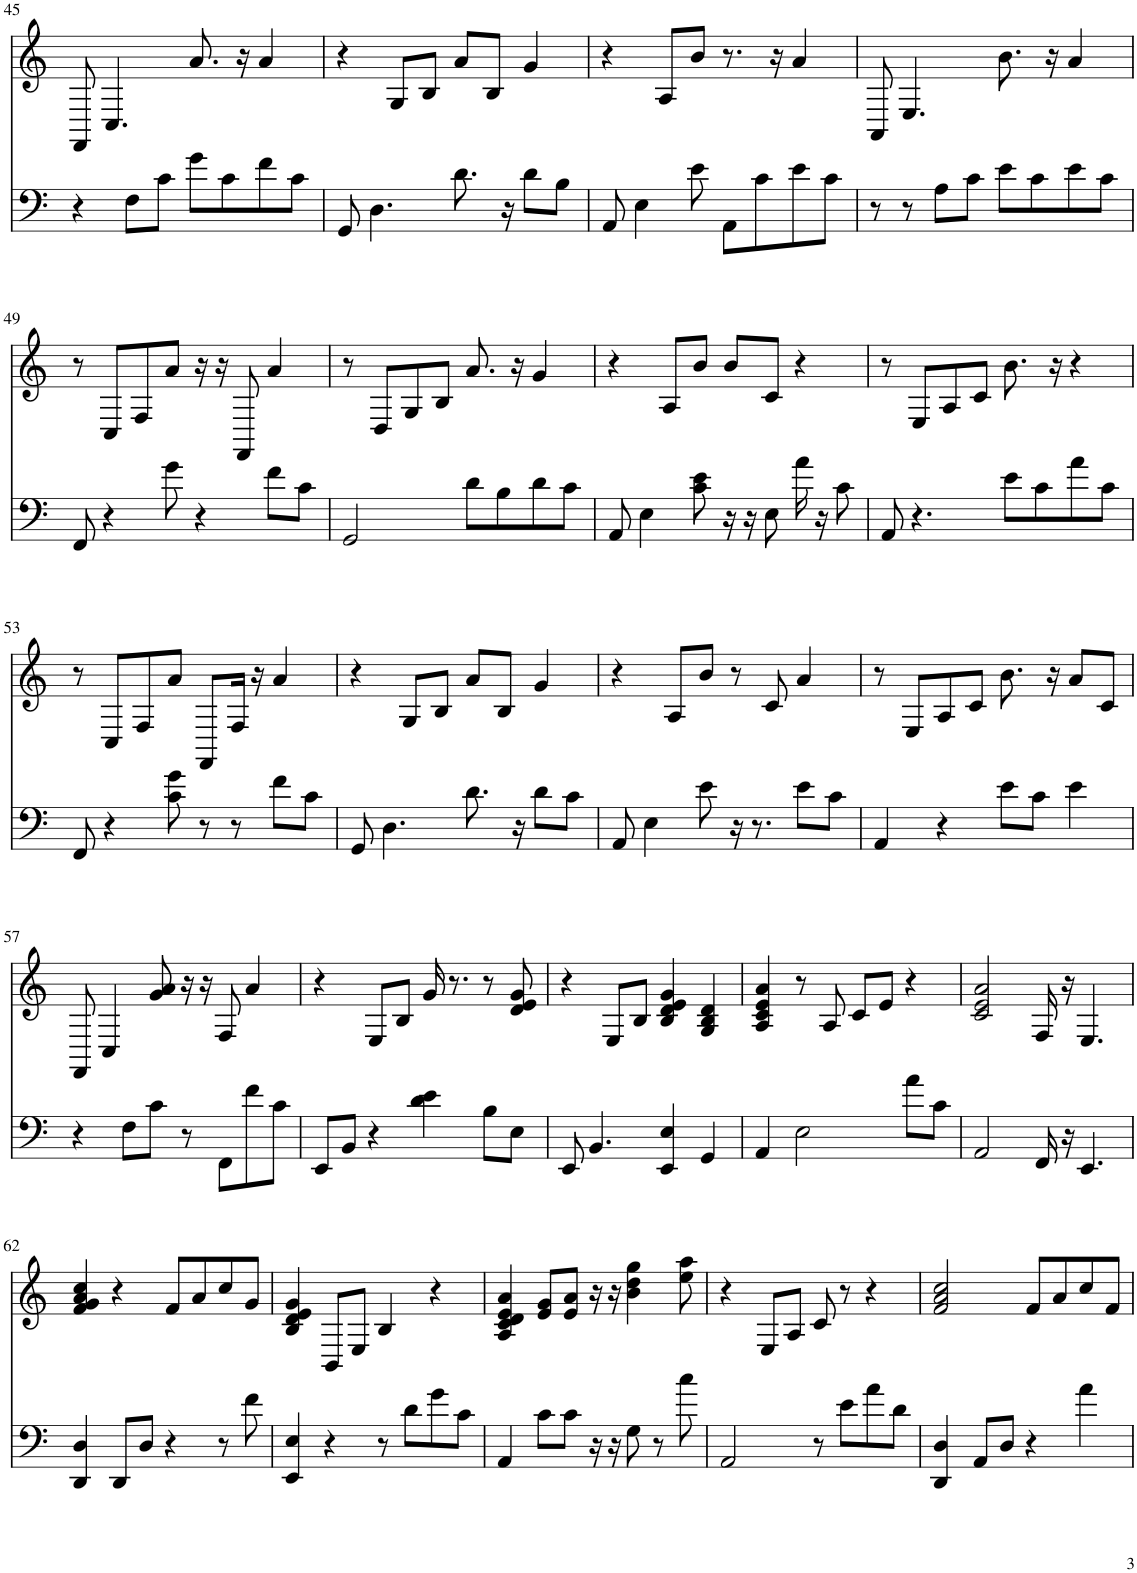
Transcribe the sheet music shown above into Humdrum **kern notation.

**kern	**kern
*part1	*part1
*staff2	*staff1
*I"Piano	*
*I'Pno.	*
!!LO:PB:g=z
*clefF4	*clefG2
*k[]	*k[]
*M4/4	*M4/4
=45	=45
4r	8FF/
.	4.C/
8F\L	.
8c\J	.
8g\L	8.a/
8c\	.
.	16r
8f\	4a/
8c\J	.
=46	=46
8GG/	4r
4.D\	.
.	8G/L
.	8B/J
8.d\	8a/L
.	8B/J
16r	.
8d\L	4g/
8B\J	.
=47	=47
8AA/	4r
4E\	.
.	8A/L
8e\	8b/J
8AA\L	8.r
8c\	.
.	16r
8e\	4a/
8c\J	.
=48	=48
8r	8AA/
8r	4.E/
8A\L	.
8c\J	.
8e\L	8.b\
8c\	.
.	16r
8e\	4a/
8c\J	.
!!LO:LB:g=z
=49	=49
8FF/	8r
4r	8C/L
.	8F/
8g\	8a/J
4r	16r
.	16r
.	8FF/
8f\L	4a/
8c\J	.
=50	=50
2GG/	8r
.	8D/L
.	8G/
.	8B/J
8d\L	8.a/
8B\	.
.	16r
8d\	4g/
8c\J	.
=51	=51
8AA/	4r
4E\	.
.	8A/L
8c\ 8e\	8b/J
16r	8b/L
16r	.
8E\	8c/J
16a\	4r
16r	.
8c\	.
=52	=52
8AA/	8r
4.r	8E/L
.	8A/
.	8c/J
8e\L	8.b\
8c\	.
.	16r
8a\	4r
8c\J	.
!!LO:LB:g=z
=53	=53
8FF/	8r
4r	8C/L
.	8F/
8c\ 8g\	8a/J
8r	8FF/L
8r	16F/Jk
.	16r
8f\L	4a/
8c\J	.
=54	=54
8GG/	4r
4.D\	.
.	8G/L
.	8B/J
8.d\	8a/L
.	8B/J
16r	.
8d\L	4g/
8c\J	.
=55	=55
8AA/	4r
4E\	.
.	8A/L
8e\	8b/J
16r	8r
8.r	.
.	8c/
8e\L	4a/
8c\J	.
=56	=56
4AA/	8r
.	8E/L
4r	8A/
.	8c/J
8e\L	8.b\
8c\J	.
.	16r
4e\	8a/L
.	8c/J
!!LO:LB:g=z
=57	=57
4r	8FF/
.	4C/
8F\L	.
8c\J	8g/ 8a/
8r	16r
.	16r
8FF\L	8F/
8f\	4a/
8c\J	.
=58	=58
8EE/L	4r
8BB/J	.
4r	8E/L
.	8B/J
4d\ 4e\	16g/
.	8.r
8B\L	8r
8E\J	8d/ 8e/ 8g/
=59	=59
8EE/	4r
4.BB/	.
.	8E/L
.	8B/J
4EE/ 4E/	4B/ 4d/ 4e/ 4g/
4GG/	4G/ 4B/ 4d/
=60	=60
4AA/	4A/ 4c/ 4e/ 4a/
2E\	8r
.	8A/
.	8c/L
.	8e/J
8a\L	4r
8c\J	.
=61	=61
2AA/	2c/ 2e/ 2a/
16FF/	16F/
16r	16r
4.EE/	4.E/
!!LO:LB:g=z
=62	=62
4DD/ 4D/	4f/ 4g/ 4a/ 4cc/
8DD/L	4r
8D/J	.
4r	8f/L
.	8a/
8r	8cc/
8f\	8g/J
=63	=63
4EE/ 4E/	4B/ 4d/ 4e/ 4g/
4r	8BB/L
.	8E/J
8r	4B/
8d\L	.
8g\	4r
8c\J	.
=64	=64
4AA/	4A/ 4c/ 4d/ 4e/ 4a/
8c\L	8e/ 8g/L
8c\J	8e/ 8a/J
16r	16r
16r	16r
8G\	4b\ 4dd\ 4gg\
8r	.
8cc\	8ee\ 8aa\
=65	=65
2AA/	4r
.	8E/L
.	8A/J
8r	8c/
8e\L	8r
8a\	4r
8d\J	.
=66	=66
4DD/ 4D/	2f/ 2a/ 2cc/
8AA/L	.
8D/J	.
4r	8f/L
.	8a/
4a\	8cc/
.	8f/J
=	=
*-	*-
